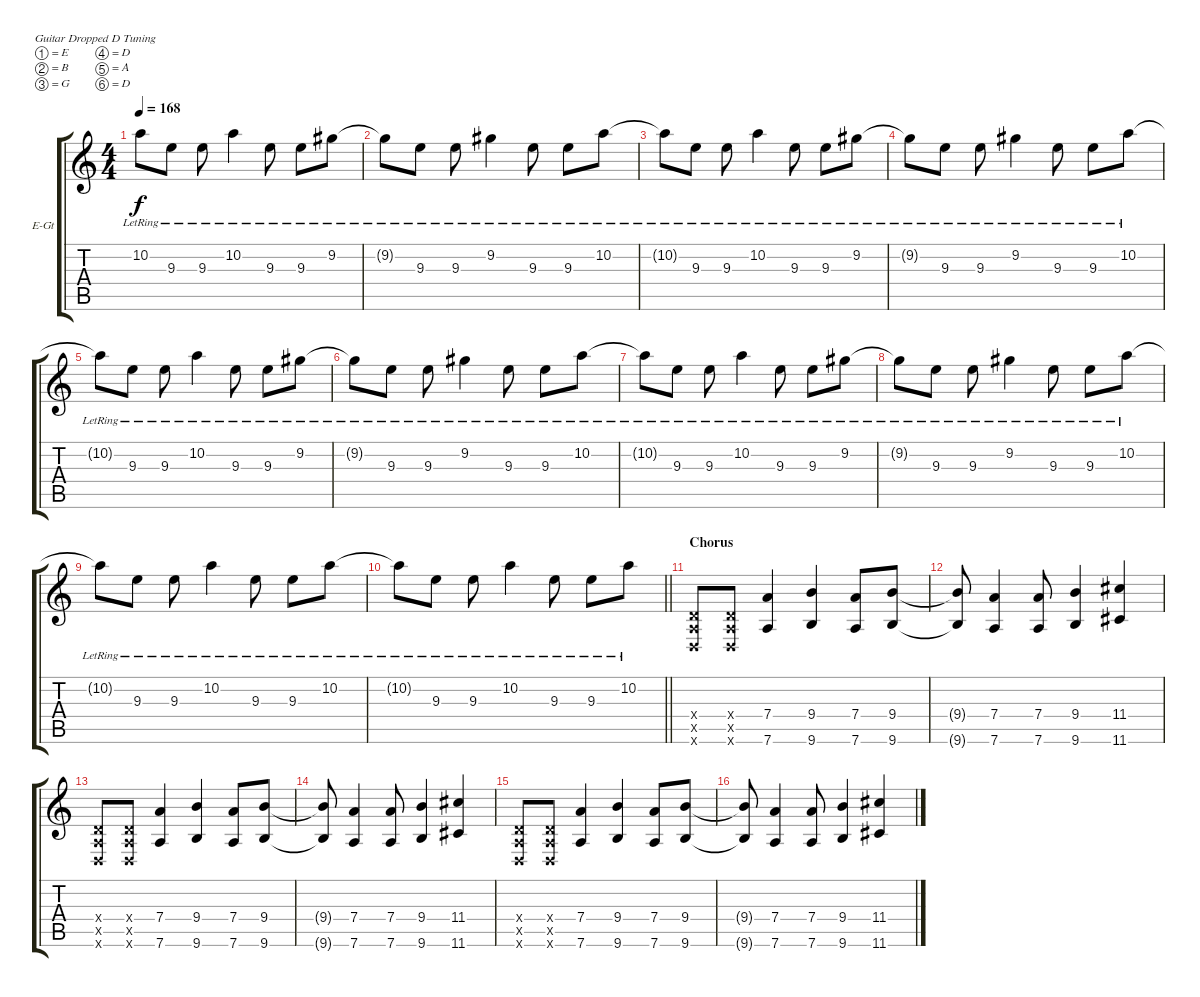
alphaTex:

\bracketExtendMode groupsimilarinstruments
\firstSystemTrackNameOrientation horizontal
\otherSystemsTrackNameOrientation horizontal
\track ("Lead" "E-Gt") {instrument electricguitarclean}
\staff {score tabs}
\tuning (E4 B3 G3 D3 A2 D2)
\ts (4 4)
\tempo 168
\clef g2
\ks c
10.2{lr t}.8{dy f} 9.3{lr}.8 9.3{lr}.8 10.2{lr}.4 9.3{lr}.8 9.3{lr}.8 9.2{lr}.8 |
9.2{lr t}.8 9.3{lr}.8 9.3{lr}.8 9.2{lr}.4 9.3{lr}.8 9.3{lr}.8 10.2{lr}.8 |
10.2{lr t}.8 9.3{lr}.8 9.3{lr}.8 10.2{lr}.4 9.3{lr}.8 9.3{lr}.8 9.2{lr}.8 |
9.2{lr t}.8 9.3{lr}.8 9.3{lr}.8 9.2{lr}.4 9.3{lr}.8 9.3{lr}.8 10.2{lr}.8 |
10.2{lr t}.8 9.3{lr}.8 9.3{lr}.8 10.2{lr}.4 9.3{lr}.8 9.3{lr}.8 9.2{lr}.8 |
9.2{lr t}.8 9.3{lr}.8 9.3{lr}.8 9.2{lr}.4 9.3{lr}.8 9.3{lr}.8 10.2{lr}.8 |
10.2{lr t}.8 9.3{lr}.8 9.3{lr}.8 10.2{lr}.4 9.3{lr}.8 9.3{lr}.8 9.2{lr}.8 |
9.2{lr t}.8 9.3{lr}.8 9.3{lr}.8 9.2{lr}.4 9.3{lr}.8 9.3{lr}.8 10.2{lr}.8 |
10.2{lr t}.8 9.3{lr}.8 9.3{lr}.8 10.2{lr}.4 9.3{lr}.8 9.3{lr}.8 10.2{lr}.8 |
\barLineRight lightlight
10.2{lr t}.8 9.3{lr}.8 9.3{lr}.8 10.2{lr}.4 9.3{lr}.8 9.3{lr}.8 10.2{lr}.8 |
\section ("" "Chorus")
(0.4{x} 0.5{x} 0.6{x}).8 (0.4{x} 0.5{x} 0.6{x}).8 (7.4 7.6).4 (9.4 9.6).4 (7.4 7.6).8 (9.4 9.6).8 |
(9.4{t} 9.6{t}).8 (7.4 7.6).4 (7.4 7.6).8 (9.4 9.6).4 (11.4 11.6).4 |
(0.4{x} 0.5{x} 0.6{x}).8 (0.4{x} 0.5{x} 0.6{x}).8 (7.4 7.6).4 (9.4 9.6).4 (7.4 7.6).8 (9.4 9.6).8 |
(9.4{t} 9.6{t}).8 (7.4 7.6).4 (7.4 7.6).8 (9.4 9.6).4 (11.4 11.6).4 |
(0.4{x} 0.5{x} 0.6{x}).8 (0.4{x} 0.5{x} 0.6{x}).8 (7.4 7.6).4 (9.4 9.6).4 (7.4 7.6).8 (9.4 9.6).8 |
(9.4{t} 9.6{t}).8 (7.4 7.6).4 (7.4 7.6).8 (9.4 9.6).4 (11.4 11.6).4
